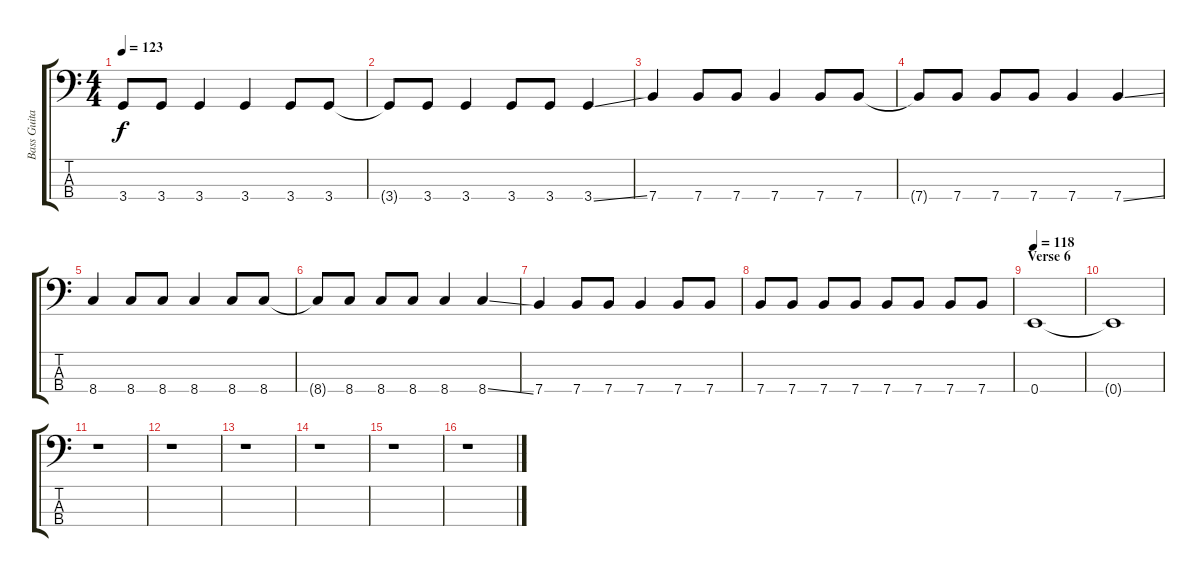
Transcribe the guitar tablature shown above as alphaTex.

\track ("Bass Guitar" "Bass Guita") {instrument slapbass2}
\staff {score tabs}
\tuning (G2 D2 A1 E1) {hide}
\ts (4 4)
\tempo 123
\clef f4
\ks c
3.4.8{dy f} 3.4.8 3.4.4 3.4.4 3.4.8 3.4.8 |
3.4{t}.8 3.4.8 3.4.4 3.4.8 3.4.8 3.4{ss}.4 |
7.4.4 7.4.8 7.4.8 7.4.4 7.4.8 7.4.8 |
7.4{t}.8 7.4.8 7.4.8 7.4.8 7.4.4 7.4{ss}.4 |
8.4.4 8.4.8 8.4.8 8.4.4 8.4.8 8.4.8 |
8.4{t}.8 8.4.8 8.4.8 8.4.8 8.4.4 8.4{ss}.4 |
7.4.4 7.4.8 7.4.8 7.4.4 7.4.8 7.4.8 |
7.4.8 7.4.8 7.4.8 7.4.8 7.4.8 7.4.8 7.4.8 7.4.8 |
\section ("" "Verse 6")
\tempo 118
0.4.1 |
0.4{t}.1 |
r.1 |
r.1 |
r.1 |
r.1 |
r.1 |
r.1
